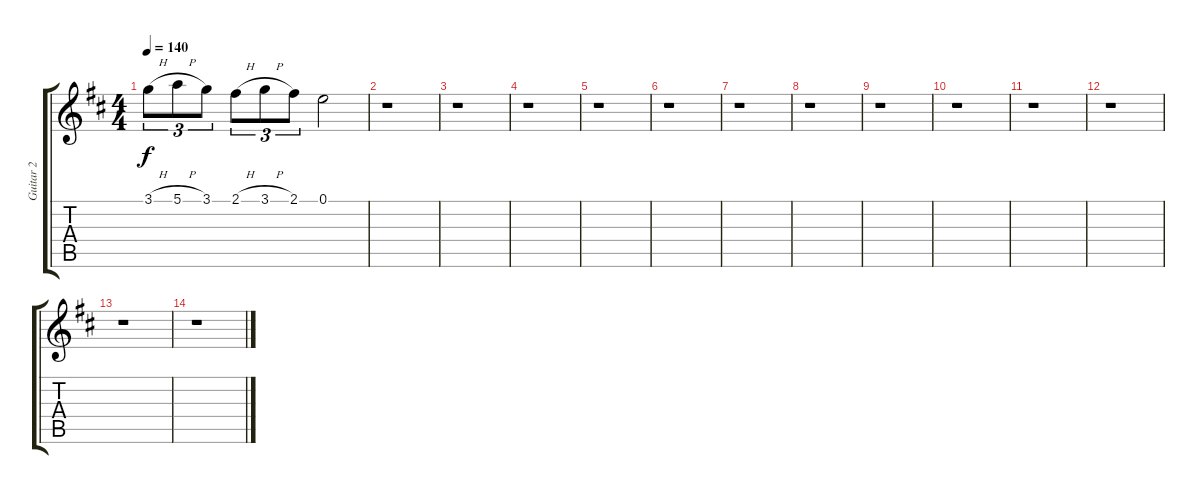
\track ("Guitar 2" "Guitar 2") {instrument distortionguitar}
\staff {score tabs}
\tuning (E4 B3 G3 D3 A2 E2) {hide}
\ts (4 4)
\tempo 140
\clef g2
\ks d
3.1{h}.8{tu (3 2) dy f} 5.1{h}.8{tu (3 2)} 3.1.8{tu (3 2)} 2.1{h}.8{tu (3 2)} 3.1{h}.8{tu (3 2)} 2.1.8{tu (3 2)} 0.1.2 |
r.1 |
r.1 |
r.1 |
r.1 |
r.1 |
r.1 |
r.1 |
r.1 |
r.1 |
r.1 |
r.1 |
r.1 |
r.1
